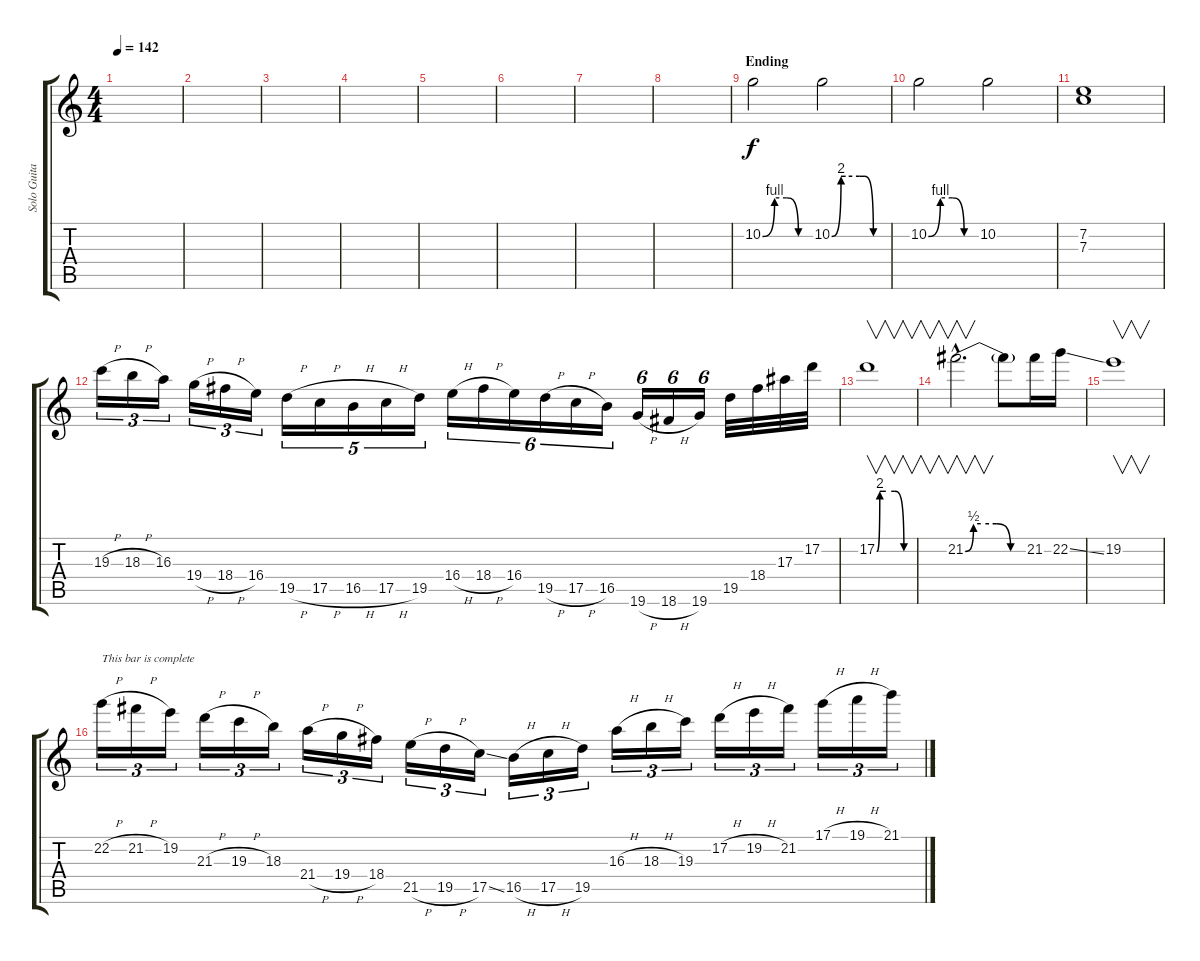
\track ("Solo Guitar" "Solo Guita") {instrument distortionguitar}
\staff {score tabs}
\tuning (D4 A3 F3 C3 G2 C2) {hide}
\ts (4 4)
\tempo 142
\clef g2
\ks c
|
|
|
|
|
|
|
|
\section ("" "Ending")
10.2{be (custom 0 0 15 4 30 4 45 0 60 0)}.2 10.2{be (custom 0 0 10 8 15 8 30 8 35 8 45 0 60 0)}.2 |
10.2{be (custom 0 0 15 4 30 4 45 0 60 0)}.2 10.2.2 |
(7.2 7.3).1 |
19.3{h}.16{tu (3 2)} 18.3{h}.16{tu (3 2)} 16.3.16{tu (3 2)} 19.4{h}.16{tu (3 2)} 18.4{h}.16{tu (3 2)} 16.4.16{tu (3 2)} 19.5{h}.16{tu (5 4)} 17.5{h}.16{tu (5 4)} 16.5{h}.16{tu (5 4)} 17.5{h}.16{tu (5 4)} 19.5.16{tu (5 4)} 16.4{h}.16{tu (6 4)} 18.4{h}.16{tu (6 4)} 16.4.16{tu (6 4)} 19.5{h}.16{tu (6 4)} 17.5{h}.16{tu (6 4)} 16.5.16{tu (6 4)} 19.6{h}.16{tu (6 4)} 18.6{h}.16{tu (6 4)} 19.6.16{tu (6 4)} 19.5.32 18.4.32 17.3.32 17.2.32 |
17.2{be (custom 0 0 5 8 15 8 30 8 45 0 60 0)}.1{v} |
21.2{be (custom 0 0 8 2 15 2 30 2 44 0 58 0 60 0) hac}.2{v d} 21.2{t}.8 21.2.16 22.2{ss}.16 |
19.2.1{v} |
22.2{h}.16{tu (3 2) txt "This bar is complete"} 21.2{h}.16{tu (3 2)} 19.2.16{tu (3 2)} 21.3{h}.16{tu (3 2)} 19.3{h}.16{tu (3 2)} 18.3.16{tu (3 2)} 21.4{h}.16{tu (3 2)} 19.4{h}.16{tu (3 2)} 18.4.16{tu (3 2)} 21.5{h}.16{tu (3 2)} 19.5{h}.16{tu (3 2)} 17.5{ss}.16{tu (3 2)} 16.5{h}.16{tu (3 2)} 17.5{h}.16{tu (3 2)} 19.5.16{tu (3 2)} 16.3{h}.16{tu (3 2)} 18.3{h}.16{tu (3 2)} 19.3.16{tu (3 2)} 17.2{h}.16{tu (3 2)} 19.2{h}.16{tu (3 2)} 21.2.16{tu (3 2)} 17.1{h}.16{tu (3 2)} 19.1{h}.16{tu (3 2)} 21.1{ss}.16{tu (3 2)}
